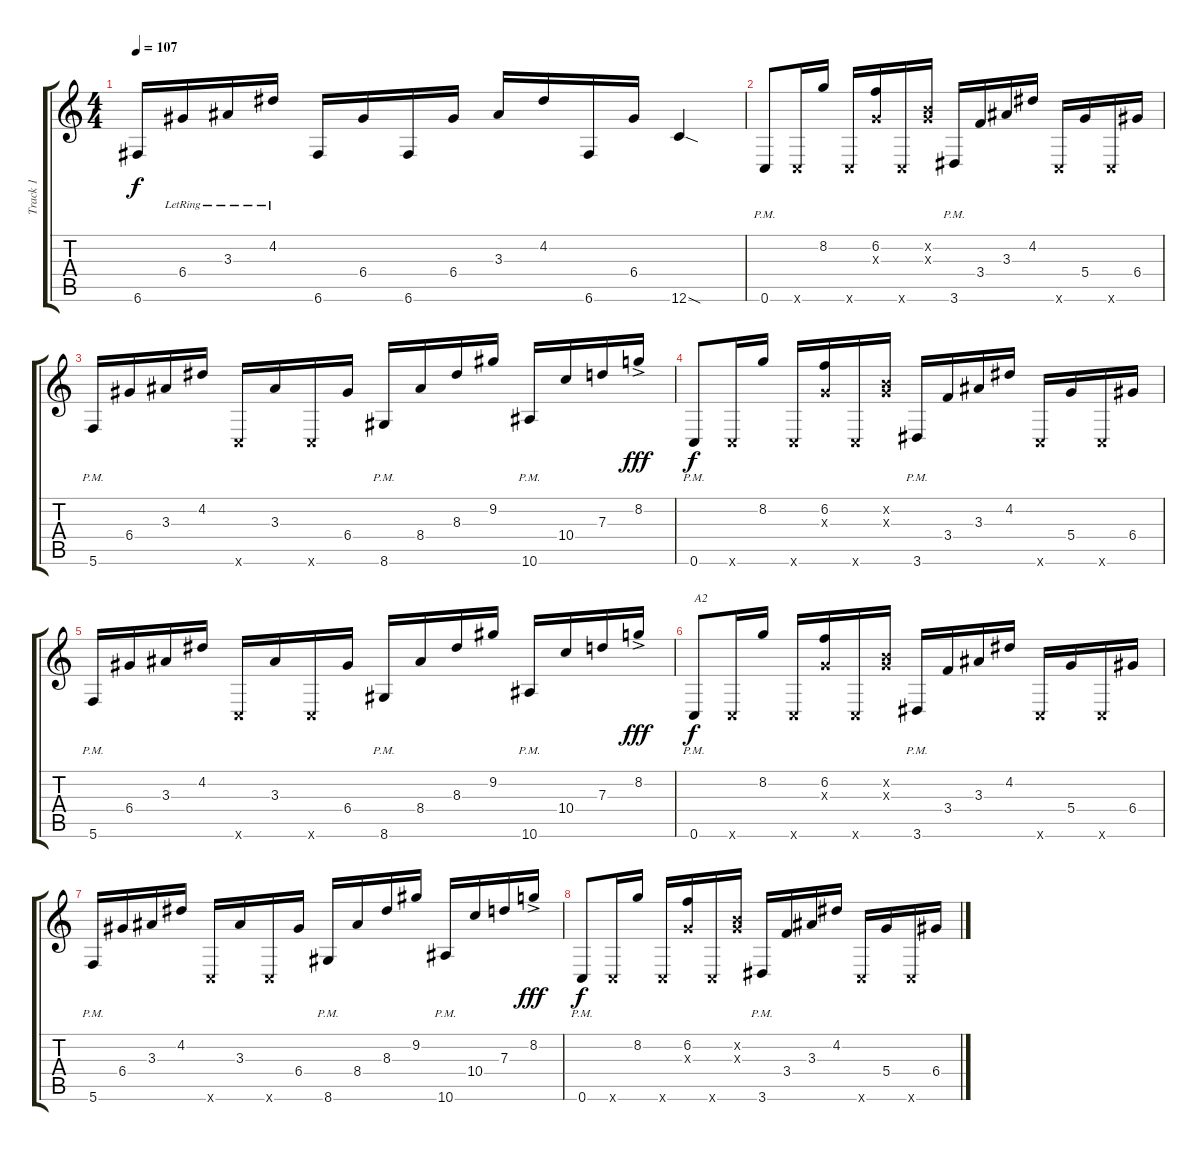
\track ("Track 1" "Track 1") {instrument acousticguitarnylon}
\staff {score tabs}
\tuning (E4 B3 G3 D3 A2 C2) {hide}
\ts (4 4)
\tempo 107
\clef g2
\ks c
6.6.16{dy f} 6.4{lr}.16 3.3{lr}.16 4.2{lr}.16 6.6.16 6.4.16 6.6.16 6.4.16 3.3.16 4.2.16 6.6.16 6.4.16 12.6{sod}.4 |
0.6{pm}.8 0.6{x}.16 8.2.16 0.6{x}.16 (6.2 0.3{x}).16 0.6{x}.16 (0.2{x} 0.3{x}).16 3.6{pm}.16 3.4.16 3.3.16 4.2.16 0.6{x}.16 5.4.16 0.6{x}.16 6.4.16 |
5.6{pm}.16 6.4.16 3.3.16 4.2.16 0.6{x}.16 3.3.16 0.6{x}.16 6.4.16 8.6{pm}.16 8.4.16 8.3.16 9.2.16 10.6{pm}.16 10.4.16 7.3.16 8.2{ac}.16{dy fff} |
0.6{pm}.8{dy f} 0.6{x}.16 8.2.16 0.6{x}.16 (6.2 0.3{x}).16 0.6{x}.16 (0.2{x} 0.3{x}).16 3.6{pm}.16 3.4.16 3.3.16 4.2.16 0.6{x}.16 5.4.16 0.6{x}.16 6.4.16 |
5.6{pm}.16 6.4.16 3.3.16 4.2.16 0.6{x}.16 3.3.16 0.6{x}.16 6.4.16 8.6{pm}.16 8.4.16 8.3.16 9.2.16 10.6{pm}.16 10.4.16 7.3.16 8.2{ac}.16{dy fff} |
0.6{pm}.8{txt "A2" dy f} 0.6{x}.16 8.2.16 0.6{x}.16 (6.2 0.3{x}).16 0.6{x}.16 (0.2{x} 0.3{x}).16 3.6{pm}.16 3.4.16 3.3.16 4.2.16 0.6{x}.16 5.4.16 0.6{x}.16 6.4.16 |
5.6{pm}.16 6.4.16 3.3.16 4.2.16 0.6{x}.16 3.3.16 0.6{x}.16 6.4.16 8.6{pm}.16 8.4.16 8.3.16 9.2.16 10.6{pm}.16 10.4.16 7.3.16 8.2{ac}.16{dy fff} |
0.6{pm}.8{dy f} 0.6{x}.16 8.2.16 0.6{x}.16 (6.2 0.3{x}).16 0.6{x}.16 (0.2{x} 0.3{x}).16 3.6{pm}.16 3.4.16 3.3.16 4.2.16 0.6{x}.16 5.4.16 0.6{x}.16 6.4.16
